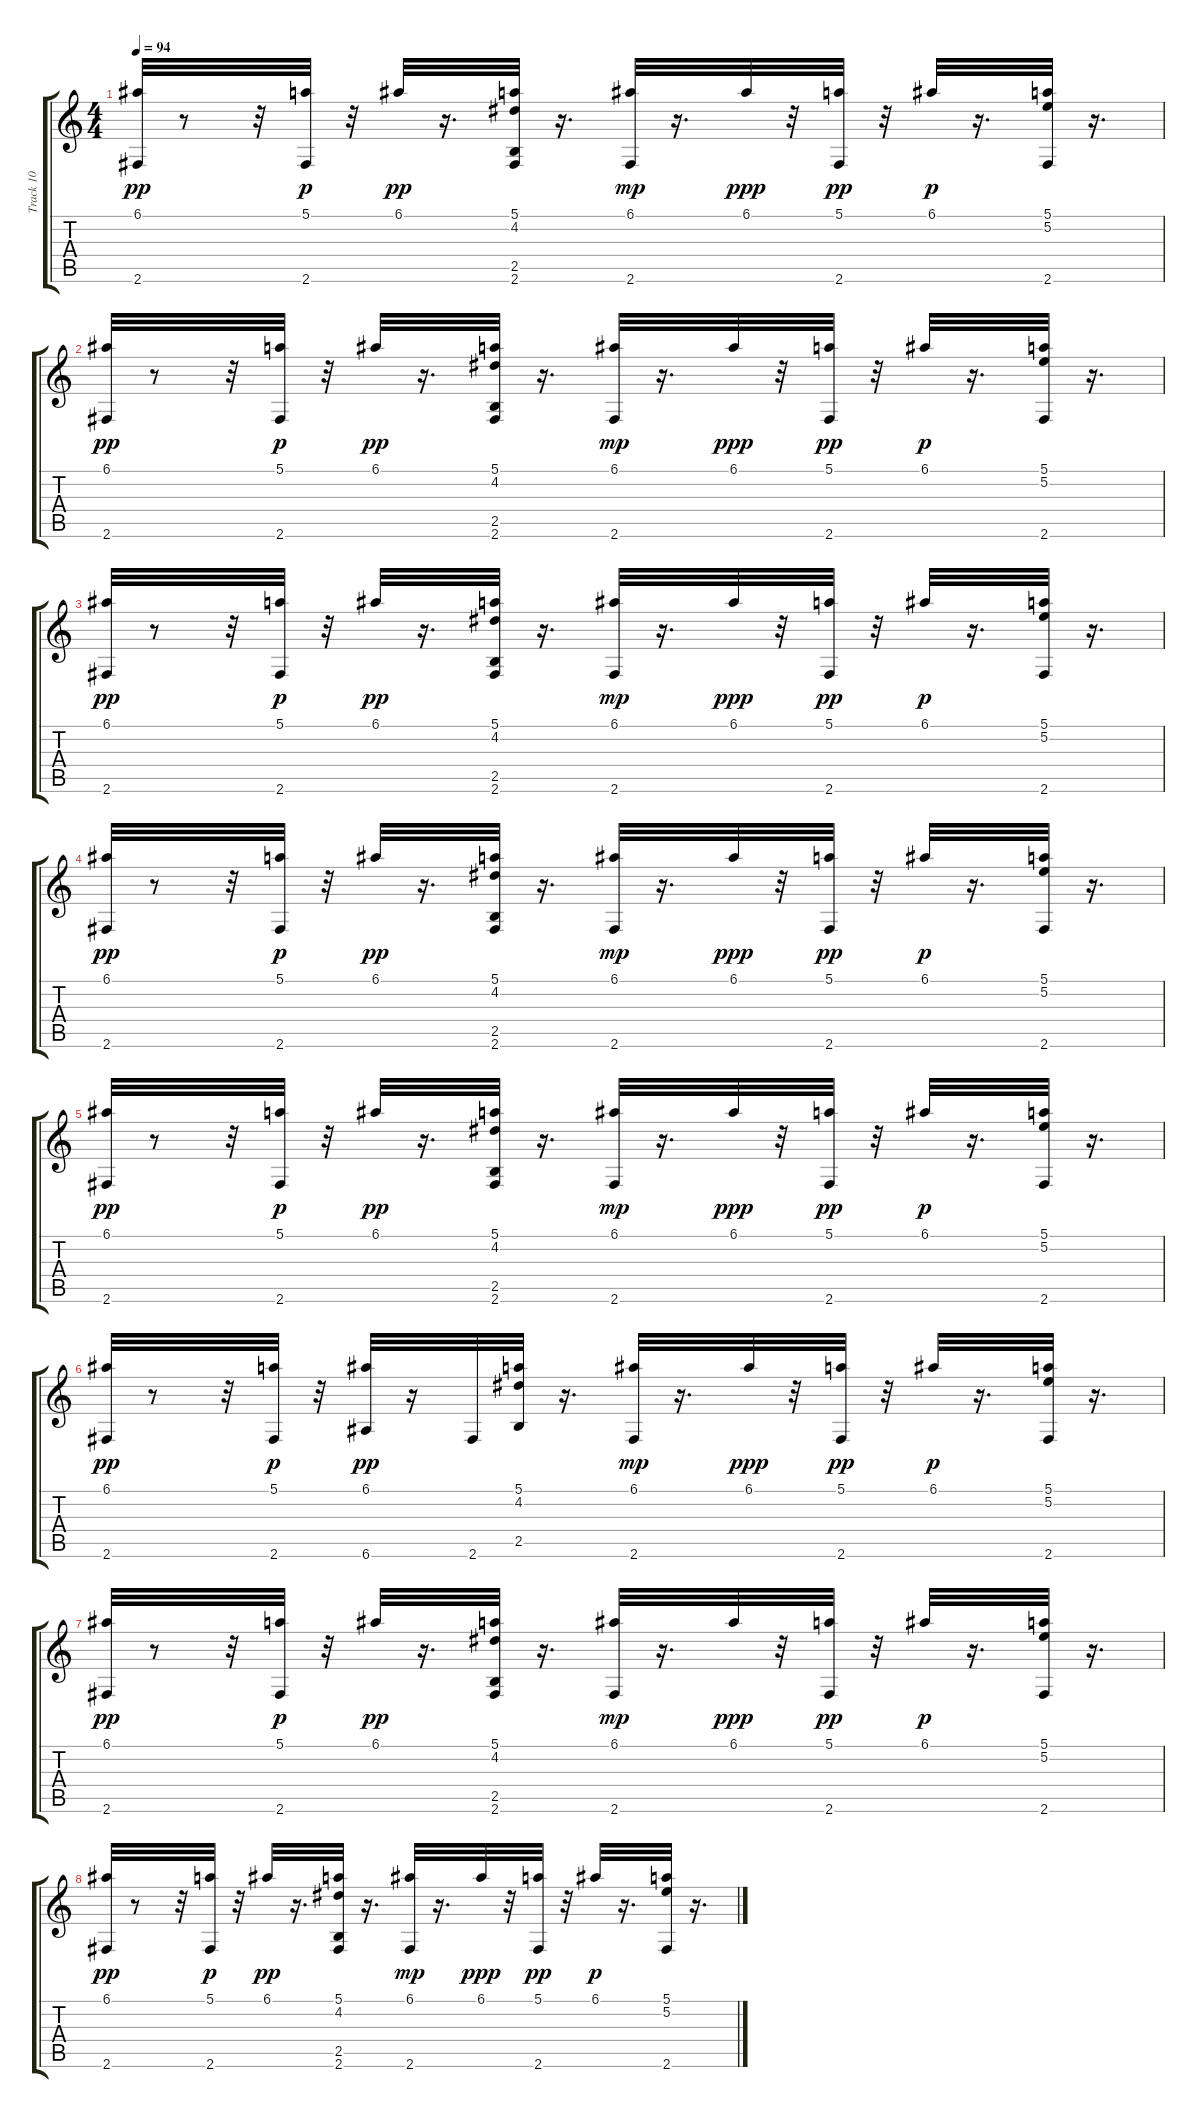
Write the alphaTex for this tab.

\track ("Track 10" "Track 10") {instrument acousticguitarsteel}
\staff {score tabs}
\tuning (E4 B3 G3 D3 A2 E2) {hide}
\ts (4 4)
\tempo 94
\clef g2
\ks c
(6.1 2.6).32{dy pp} r.8 r.32 (5.1 2.6).32{dy p} r.32 6.1.32{dy pp} r.16{d} (5.1 4.2 2.5 2.6).32 r.16{d} (6.1 2.6).32{dy mp} r.16{d} 6.1.32{dy ppp} r.32 (5.1 2.6).32{dy pp} r.32 6.1.32{dy p} r.16{d} (5.1 5.2 2.6).32 r.16{d} |
(6.1 2.6).32{dy pp} r.8 r.32 (5.1 2.6).32{dy p} r.32 6.1.32{dy pp} r.16{d} (5.1 4.2 2.5 2.6).32 r.16{d} (6.1 2.6).32{dy mp} r.16{d} 6.1.32{dy ppp} r.32 (5.1 2.6).32{dy pp} r.32 6.1.32{dy p} r.16{d} (5.1 5.2 2.6).32 r.16{d} |
(6.1 2.6).32{dy pp} r.8 r.32 (5.1 2.6).32{dy p} r.32 6.1.32{dy pp} r.16{d} (5.1 4.2 2.5 2.6).32 r.16{d} (6.1 2.6).32{dy mp} r.16{d} 6.1.32{dy ppp} r.32 (5.1 2.6).32{dy pp} r.32 6.1.32{dy p} r.16{d} (5.1 5.2 2.6).32 r.16{d} |
(6.1 2.6).32{dy pp} r.8 r.32 (5.1 2.6).32{dy p} r.32 6.1.32{dy pp} r.16{d} (5.1 4.2 2.5 2.6).32 r.16{d} (6.1 2.6).32{dy mp} r.16{d} 6.1.32{dy ppp} r.32 (5.1 2.6).32{dy pp} r.32 6.1.32{dy p} r.16{d} (5.1 5.2 2.6).32 r.16{d} |
(6.1 2.6).32{dy pp} r.8 r.32 (5.1 2.6).32{dy p} r.32 6.1.32{dy pp} r.16{d} (5.1 4.2 2.5 2.6).32 r.16{d} (6.1 2.6).32{dy mp} r.16{d} 6.1.32{dy ppp} r.32 (5.1 2.6).32{dy pp} r.32 6.1.32{dy p} r.16{d} (5.1 5.2 2.6).32 r.16{d} |
(6.1 2.6).32{dy pp} r.8 r.32 (5.1 2.6).32{dy p} r.32 (6.1 6.6).32{dy pp} r.16 2.6.32 (5.1 4.2 2.5).32 r.16{d} (6.1 2.6).32{dy mp} r.16{d} 6.1.32{dy ppp} r.32 (5.1 2.6).32{dy pp} r.32 6.1.32{dy p} r.16{d} (5.1 5.2 2.6).32 r.16{d} |
(6.1 2.6).32{dy pp} r.8 r.32 (5.1 2.6).32{dy p} r.32 6.1.32{dy pp} r.16{d} (5.1 4.2 2.5 2.6).32 r.16{d} (6.1 2.6).32{dy mp} r.16{d} 6.1.32{dy ppp} r.32 (5.1 2.6).32{dy pp} r.32 6.1.32{dy p} r.16{d} (5.1 5.2 2.6).32 r.16{d} |
(6.1 2.6).32{dy pp} r.8 r.32 (5.1 2.6).32{dy p} r.32 6.1.32{dy pp} r.16{d} (5.1 4.2 2.5 2.6).32 r.16{d} (6.1 2.6).32{dy mp} r.16{d} 6.1.32{dy ppp} r.32 (5.1 2.6).32{dy pp} r.32 6.1.32{dy p} r.16{d} (5.1 5.2 2.6).32 r.16{d}
